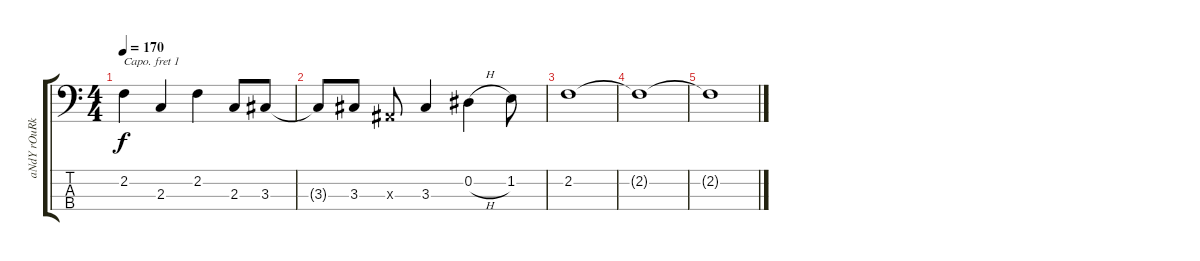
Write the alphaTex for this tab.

\track ("aNdY rOuRkE" "aNdY rOuRk") {instrument electricbassfinger}
\staff {score tabs}
\capo 1
\tuning (G2 D2 A1 E1) {hide}
\ts (4 4)
\tempo 170
\clef f4
\ks c
2.2.4{dy f} 2.3.4 2.2.4 2.3.8 3.3.8 |
3.3{t}.8 3.3.8 0.3{x}.8 3.3.4 0.2{h}.4 1.2.8 |
2.2.1 |
2.2{t}.1 |
2.2{t}.1
